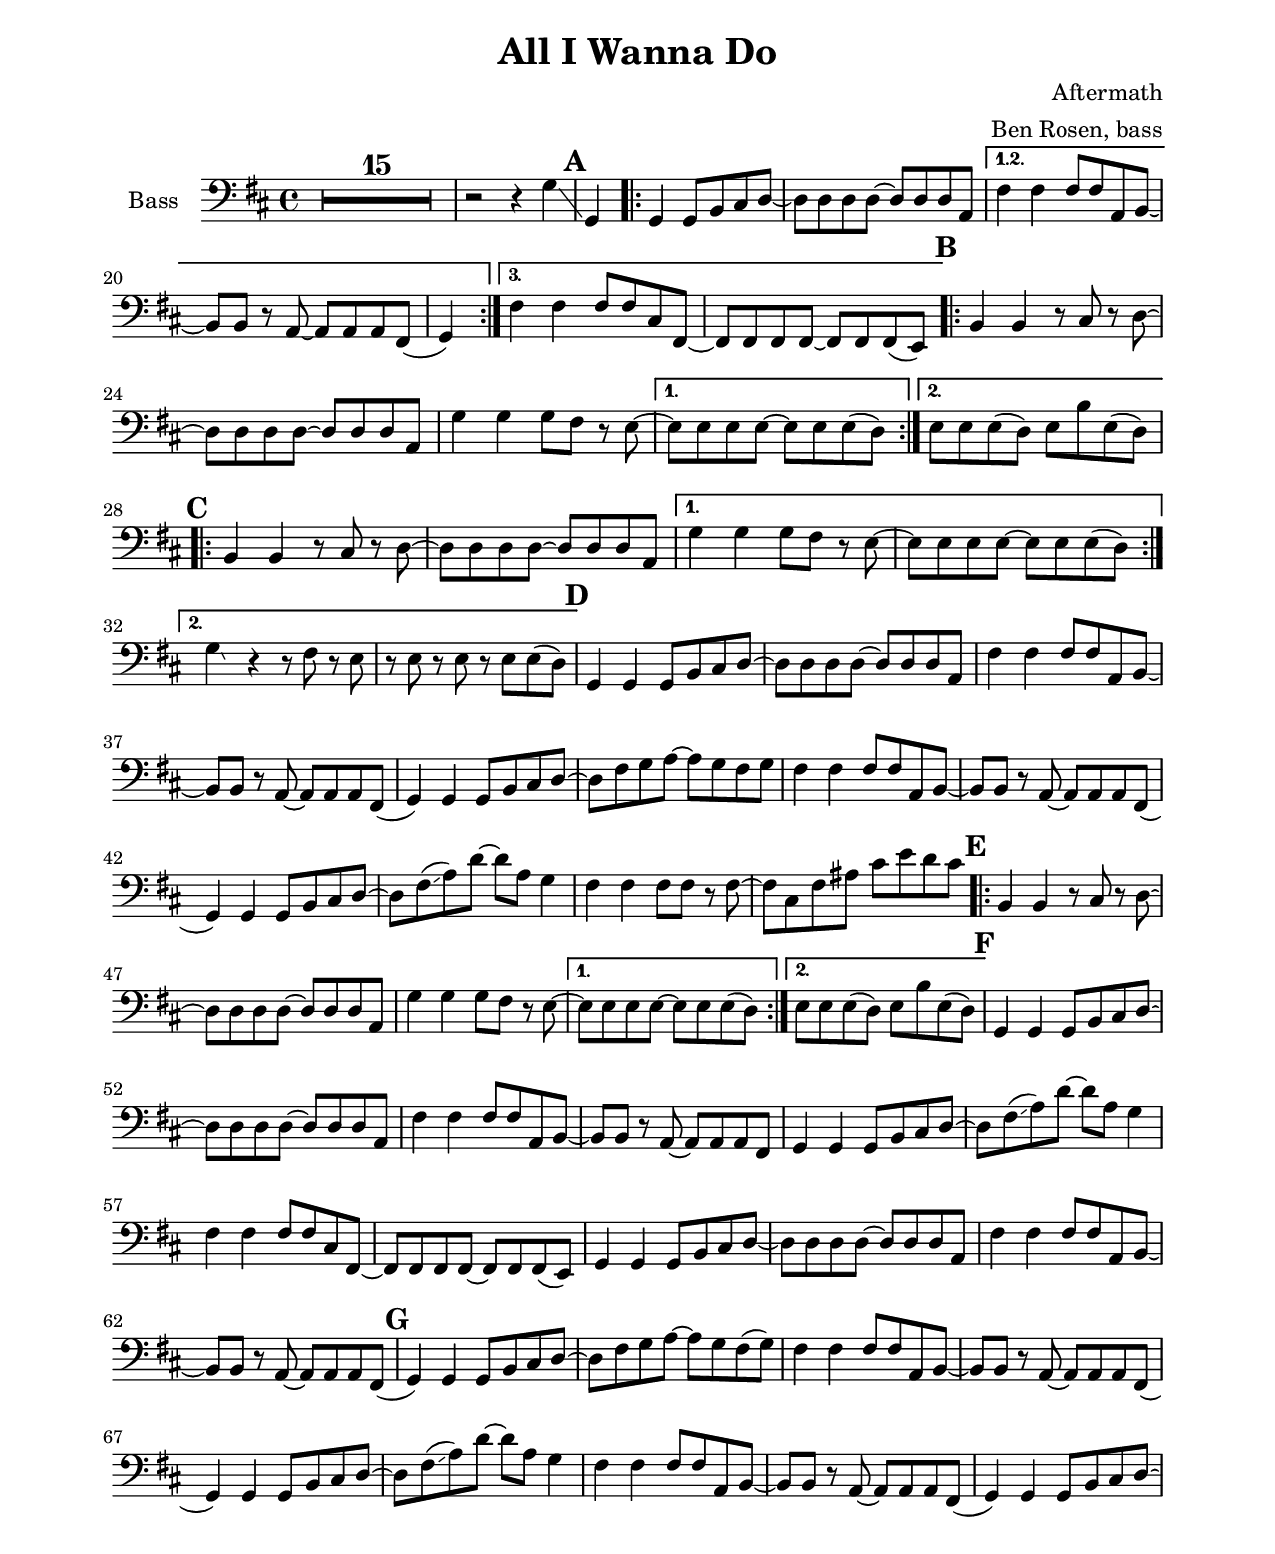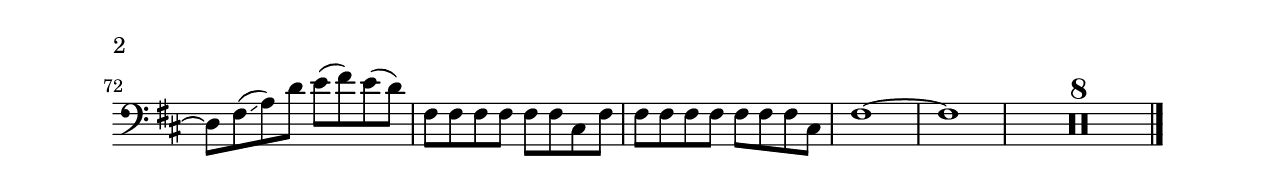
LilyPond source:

\version "2.24.0"

\include "settings.ily"

\header {
  title = "All I Wanna Do"
  composer = "Aftermath"
  arranger = "Ben Rosen, bass"
}

instrumental = \relative b, {
  \mark \default

  \repeat volta 2 {
    b4 b r8 cs r d ~ |
    d8 d d d ~ d d d a |
    g'4 g g8 fs r e ~ |

    \alternative {
      \volta 1 {
        e8 e e e ~ e e e ( d ) |
      }

      \volta 2 {
        e8 e e ( d ) e b' e, ( d ) |
      }
    }
  }
}

music = \relative g {
  \clef "bass"
  \key d \major
  \time 4/4

  \compressMMRests {
    R1 * 15
  }

  r2 r4 g4 \glissando |

  \mark \default

  g,4

  \repeat volta 2 {
    g4 g8 b cs d ~ |
    d8 d d d ~ d d d a |

    \alternative {
      \volta 1,2 {
        fs'4 fs fs8 fs a, b ~ |
        b8 b r a ~ a a a fs ( |
        g4 )
      }

      \volta 3 {
        fs'4 fs fs8 fs cs fs, ~ |
        fs8 fs fs fs ~ fs fs fs ( e ) |
      }
    }
  }

  \instrumental

  \mark \default

  \repeat volta 2 {
    b'4 b r8 cs r d ~ |
    d8 d d d ~ d d d a |

    \alternative {
      \volta 1 {
        g'4 g g8 fs r e ~ |
        e8 e e e ~ e e e ( d ) |
      }

      \volta 2 {
        \afterGrace
        g4 \glissando
        {
          \hideNotes
          d4
          \unHideNotes
        }
        r4 r8 fs r e |
        r8 e r e r e e ( d ) |
      }
    }
  }

  \mark \default

  g,4 g g8 b cs d ~ |
  d8 d d d ~ d d d a |
  fs'4 fs fs8 fs a, b ~ |
  b8 b r a ~ a a a fs ( |

  g4 ) g g8 b cs d ~ |
  d8 fs g a ~ a g fs g |
  fs4 fs fs8 fs a, b ~ |
  b8 b r a ~ a a a fs ( |

  g4 ) g g8 b cs d ~ |
  d8 fs ( \glissando a ) d ~ d a g4 |
  fs4 fs fs8 fs r fs ~ |
  fs8 cs fs as cs e d cs |

  \instrumental

  \mark \default

  g,4 g g8 b cs d ~ |
  d8 d d d ~ d d d a |
  fs'4 fs fs8 fs a, b ~ |
  b8 b r a ~ a a a fs |

  g4 g g8 b cs d ~ |
  d8 fs ( \glissando a ) d ~ d a g4 |
  fs4 fs fs8 fs cs fs, ~ |
  fs8 fs fs fs ~ fs fs fs ( e ) |

  g4 g g8 b cs d ~ |
  d8 d d d ~ d d d a |
  fs'4 fs fs8 fs a, b ~ |
  b8 b r a ~ a a a fs ( |

  \mark \default

  g4 ) g g8 b cs d ~ |
  d8 fs g a ~ a g fs ( g ) |
  fs4 fs fs8 fs a, b ~ |
  b8 b r a ~ a a a fs ( |

  g4 ) g g8 b cs d ~ |
  d8 fs ( \glissando a ) d ~ d a g4 |
  fs4 fs fs8 fs a, b ~ |
  b8 b r a ~ a a a fs ( |

  g4 ) g g8 b cs d ~ |
  d8 fs ( \glissando a ) d e ( fs ) e ( d ) |
  \repeat unfold 4 { fs,8 } fs fs cs fs |
  \repeat unfold 4 { fs8 } fs fs fs cs |

  fs1 ~ |
  fs1 |

  \compressMMRests {
    R1 * 8
  }

  \bar "|."
}

\score {
  \new Staff \with {
    instrumentName = "Bass"
  } {
    \music
  }
}
